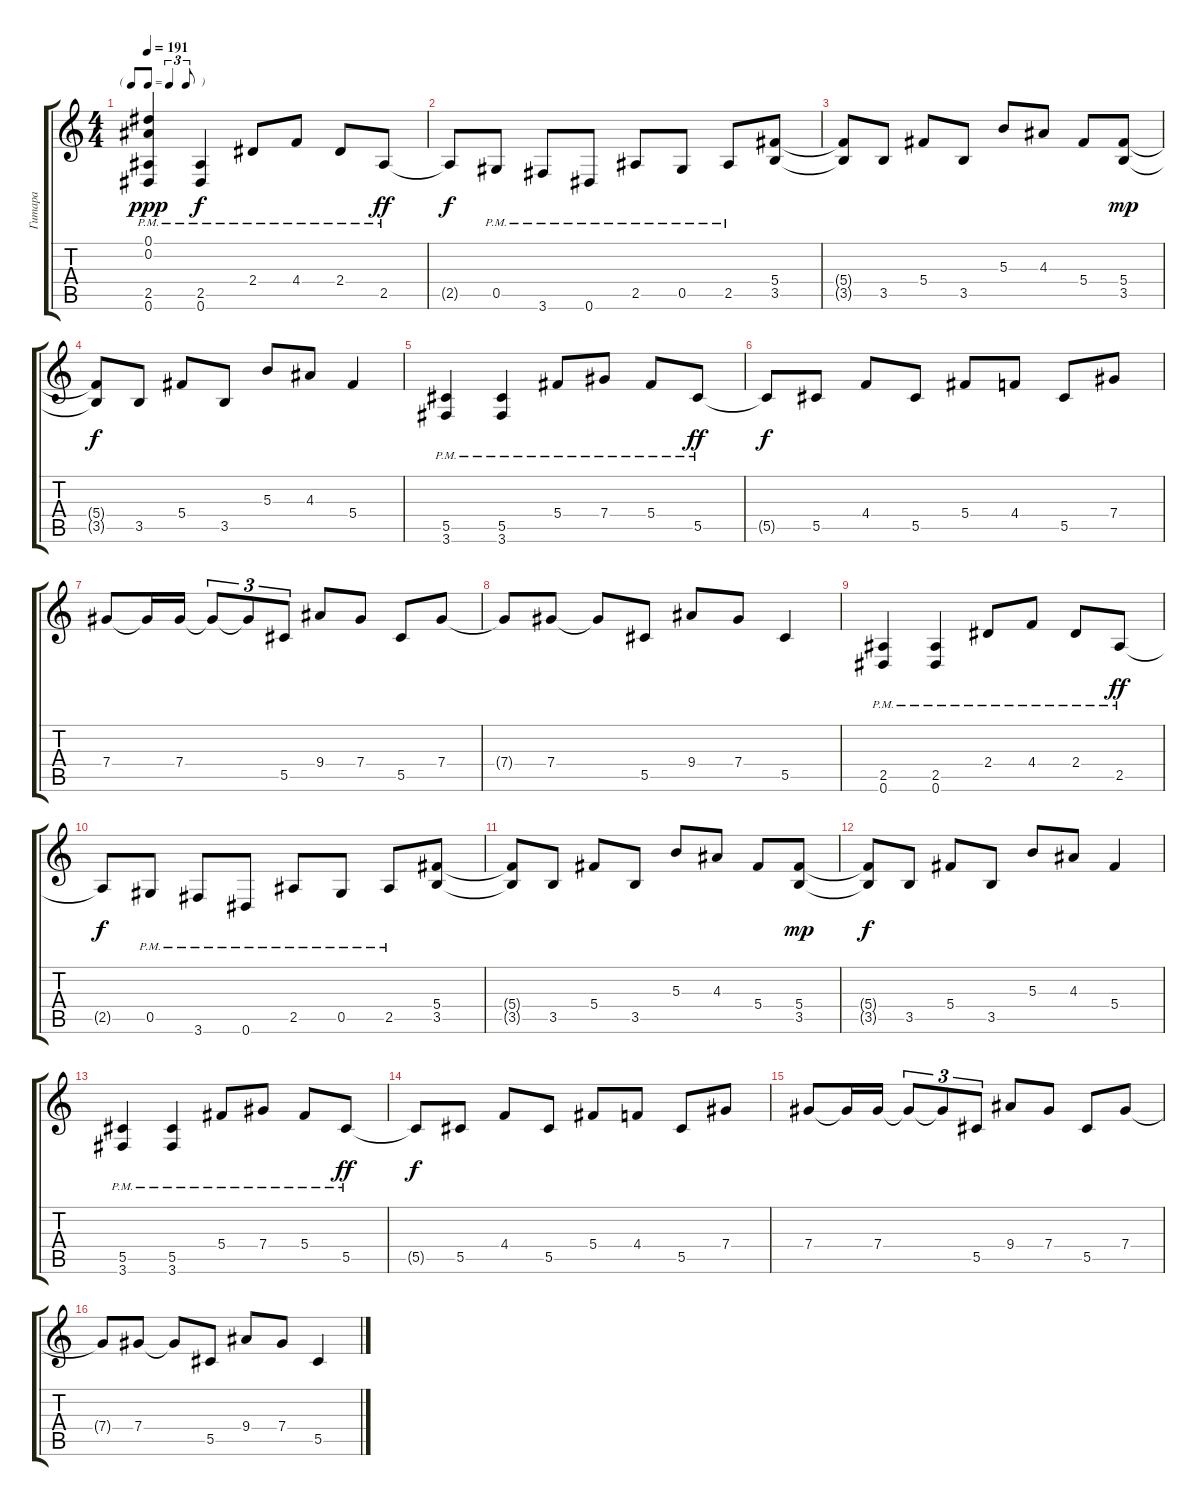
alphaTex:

\track ("Гитара" "Гитара") {instrument overdrivenguitar}
\staff {score tabs}
\tuning (Eb4 Bb3 Gb3 Db3 Ab2 Eb2) {hide}
\ts (4 4)
\tf triplet8th
\tempo 191
\clef g2
\ks c
(0.1 0.2 2.5{pm} 0.6{pm}).4{dy ppp volume 12 balance 0 instrument distortionguitar} (2.5{pm} 0.6{pm}).4{dy f} 2.4{pm}.8 4.4{pm}.8 2.4{pm}.8 2.5{pm}.8{dy ff} |
2.5{t}.8{dy f} 0.5{pm}.8 3.6{pm}.8 0.6{pm}.8 2.5{pm}.8 0.5{pm}.8 2.5{pm}.8 (5.4 3.5).8 |
(5.4{t} 3.5{t}).8{volume 11} 3.5.8 5.4.8 3.5.8 5.3.8 4.3.8 5.4.8 (5.4 3.5).8{dy mp} |
(5.4{t} 3.5{t}).8{dy f} 3.5.8 5.4.8 3.5.8 5.3.8 4.3.8 5.4.4 |
(5.5{pm} 3.6{pm}).4{volume 10} (5.5{pm} 3.6{pm}).4 5.4{pm}.8 7.4{pm}.8 5.4{pm}.8 5.5{pm}.8{dy ff} |
5.5{t}.8{dy f} 5.5.8 4.4.8 5.5.8 5.4.8 4.4.8 5.5.8 7.4.8 |
7.4.8 7.4{t}.16 7.4.16 7.4{t}.8{tu (3 2)} 7.4{t}.8{tu (3 2)} 5.5.8{tu (3 2)} 9.4.8 7.4.8 5.5.8 7.4.8 |
7.4{t}.8 7.4.8 7.4{t}.8 5.5.8 9.4.8 7.4.8 5.5.4 |
(2.5{pm} 0.6{pm}).4{volume 9} (2.5{pm} 0.6{pm}).4 2.4{pm}.8 4.4{pm}.8 2.4{pm}.8 2.5{pm}.8{dy ff} |
2.5{t}.8{dy f} 0.5{pm}.8 3.6{pm}.8 0.6{pm}.8 2.5{pm}.8 0.5{pm}.8 2.5{pm}.8 (5.4 3.5).8 |
(5.4{t} 3.5{t}).8 3.5.8 5.4.8 3.5.8 5.3.8 4.3.8 5.4.8 (5.4 3.5).8{dy mp} |
(5.4{t} 3.5{t}).8{dy f volume 8} 3.5.8 5.4.8 3.5.8 5.3.8 4.3.8 5.4.4 |
(5.5{pm} 3.6{pm}).4 (5.5{pm} 3.6{pm}).4 5.4{pm}.8 7.4{pm}.8 5.4{pm}.8 5.5{pm}.8{dy ff} |
5.5{t}.8{dy f volume 0} 5.5.8 4.4.8 5.5.8 5.4.8 4.4.8 5.5.8 7.4.8 |
7.4.8 7.4{t}.16 7.4.16 7.4{t}.8{tu (3 2)} 7.4{t}.8{tu (3 2)} 5.5.8{tu (3 2)} 9.4.8 7.4.8 5.5.8 7.4.8 |
7.4{t}.8 7.4.8 7.4{t}.8 5.5.8 9.4.8 7.4.8 5.5.4
